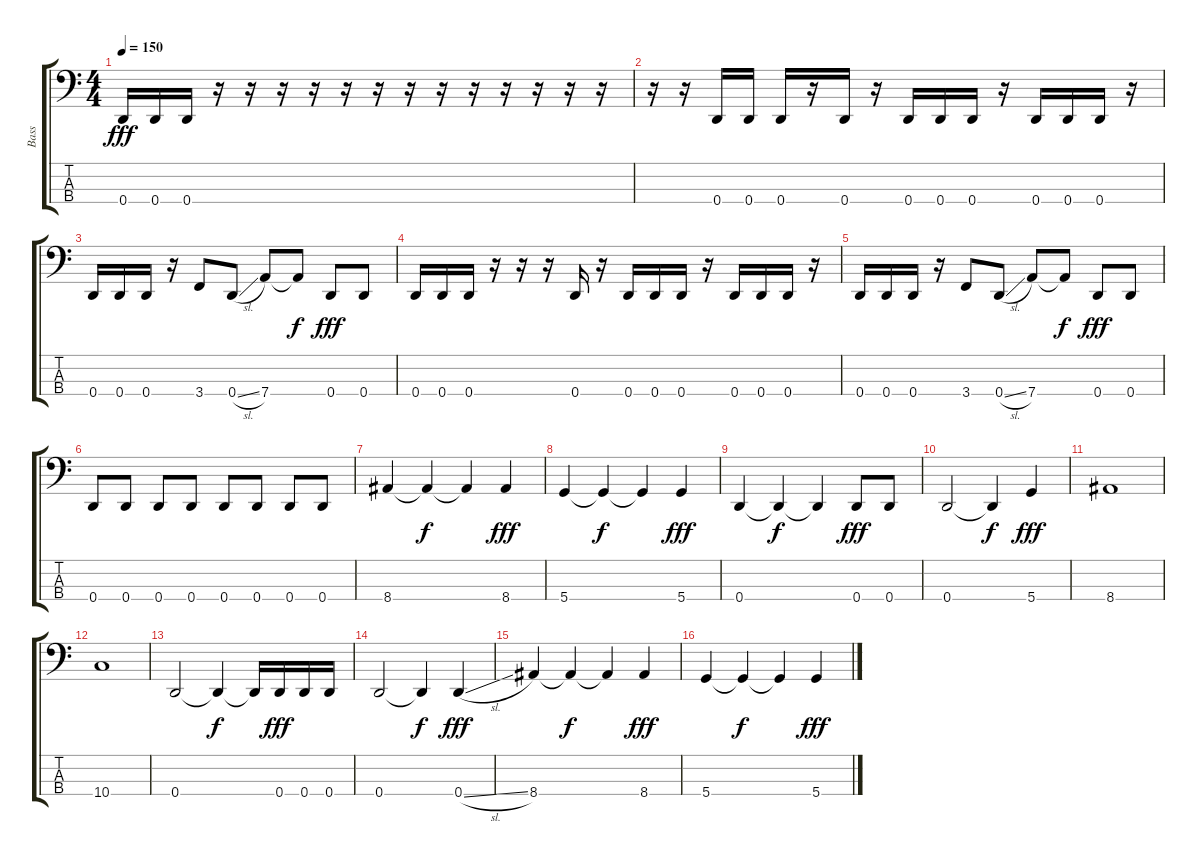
\track ("Bass" "Bass") {instrument electricbasspick}
\staff {score tabs}
\tuning (G2 D2 A1 D1) {hide}
\ts (4 4)
\tempo 150
\clef f4
\ks c
0.4.16{dy fff} 0.4.16 0.4.16 r.16 r.16 r.16 r.16 r.16 r.16 r.16 r.16 r.16 r.16 r.16 r.16 r.16 |
r.16 r.16 0.4.16 0.4.16 0.4.16 r.16 0.4.16 r.16 0.4.16 0.4.16 0.4.16 r.16 0.4.16 0.4.16 0.4.16 r.16 |
0.4.16 0.4.16 0.4.16 r.16 3.4.8 0.4{sl}.8 7.4.8 7.4{t}.8{dy f} 0.4.8{dy fff} 0.4.8 |
0.4.16 0.4.16 0.4.16 r.16 r.16 r.16 0.4.16 r.16 0.4.16 0.4.16 0.4.16 r.16 0.4.16 0.4.16 0.4.16 r.16 |
0.4.16 0.4.16 0.4.16 r.16 3.4.8 0.4{sl}.8 7.4.8 7.4{t}.8{dy f} 0.4.8{dy fff} 0.4.8 |
0.4.8 0.4.8 0.4.8 0.4.8 0.4.8 0.4.8 0.4.8 0.4.8 |
8.4.4 8.4{t}.4{dy f} 8.4{t}.4 8.4.4{dy fff} |
5.4.4 5.4{t}.4{dy f} 5.4{t}.4 5.4.4{dy fff} |
0.4.4 0.4{t}.4{dy f} 0.4{t}.4 0.4.8{dy fff} 0.4.8 |
0.4.2 0.4{t}.4{dy f} 5.4.4{dy fff} |
8.4.1 |
10.4.1 |
0.4.2 0.4{t}.4{dy f} 0.4{t}.16 0.4.16{dy fff} 0.4.16 0.4.16 |
0.4.2 0.4{t}.4{dy f} 0.4{sl}.4{dy fff} |
8.4.4 8.4{t}.4{dy f} 8.4{t}.4 8.4.4{dy fff} |
5.4.4 5.4{t}.4{dy f} 5.4{t}.4 5.4.4{dy fff}
